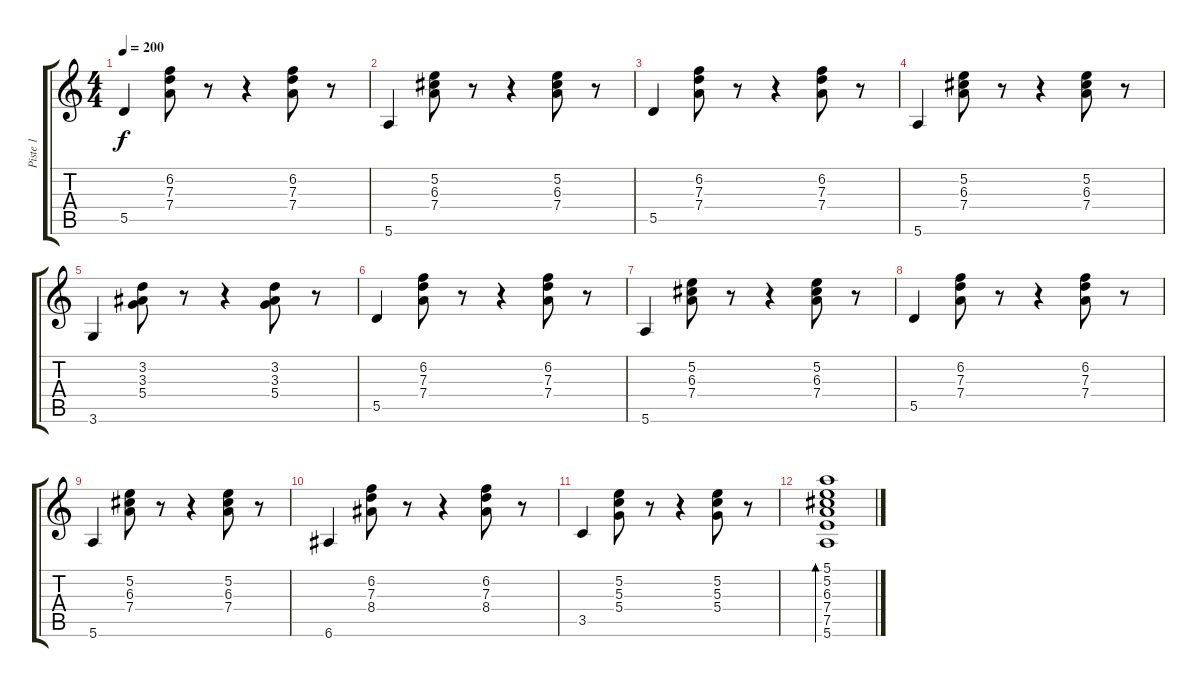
\track ("Piste 1" "Piste 1") {instrument acousticguitarnylon}
\staff {score tabs}
\tuning (E4 B3 G3 D3 A2 E2) {hide}
\ts (4 4)
\tempo 200
\clef g2
\ks c
5.5.4{dy f instrument acousticguitarnylon} (6.2 7.3 7.4).8 r.8 r.4 (6.2 7.3 7.4).8 r.8 |
5.6.4 (5.2 6.3 7.4).8 r.8 r.4 (5.2 6.3 7.4).8 r.8 |
5.5.4 (6.2 7.3 7.4).8 r.8 r.4 (6.2 7.3 7.4).8 r.8 |
5.6.4 (5.2 6.3 7.4).8 r.8 r.4 (5.2 6.3 7.4).8 r.8 |
3.6.4 (3.2 3.3 5.4).8 r.8 r.4 (3.2 3.3 5.4).8 r.8 |
5.5.4 (6.2 7.3 7.4).8 r.8 r.4 (6.2 7.3 7.4).8 r.8 |
5.6.4 (5.2 6.3 7.4).8 r.8 r.4 (5.2 6.3 7.4).8 r.8 |
5.5.4 (6.2 7.3 7.4).8 r.8 r.4 (6.2 7.3 7.4).8 r.8 |
5.6.4 (5.2 6.3 7.4).8 r.8 r.4 (5.2 6.3 7.4).8 r.8 |
6.6.4 (6.2 7.3 8.4).8 r.8 r.4 (6.2 7.3 8.4).8 r.8 |
3.5.4 (5.2 5.3 5.4).8 r.8 r.4 (5.2 5.3 5.4).8 r.8 |
(5.1 5.2 6.3 7.4 7.5 5.6).1{bd 240}
